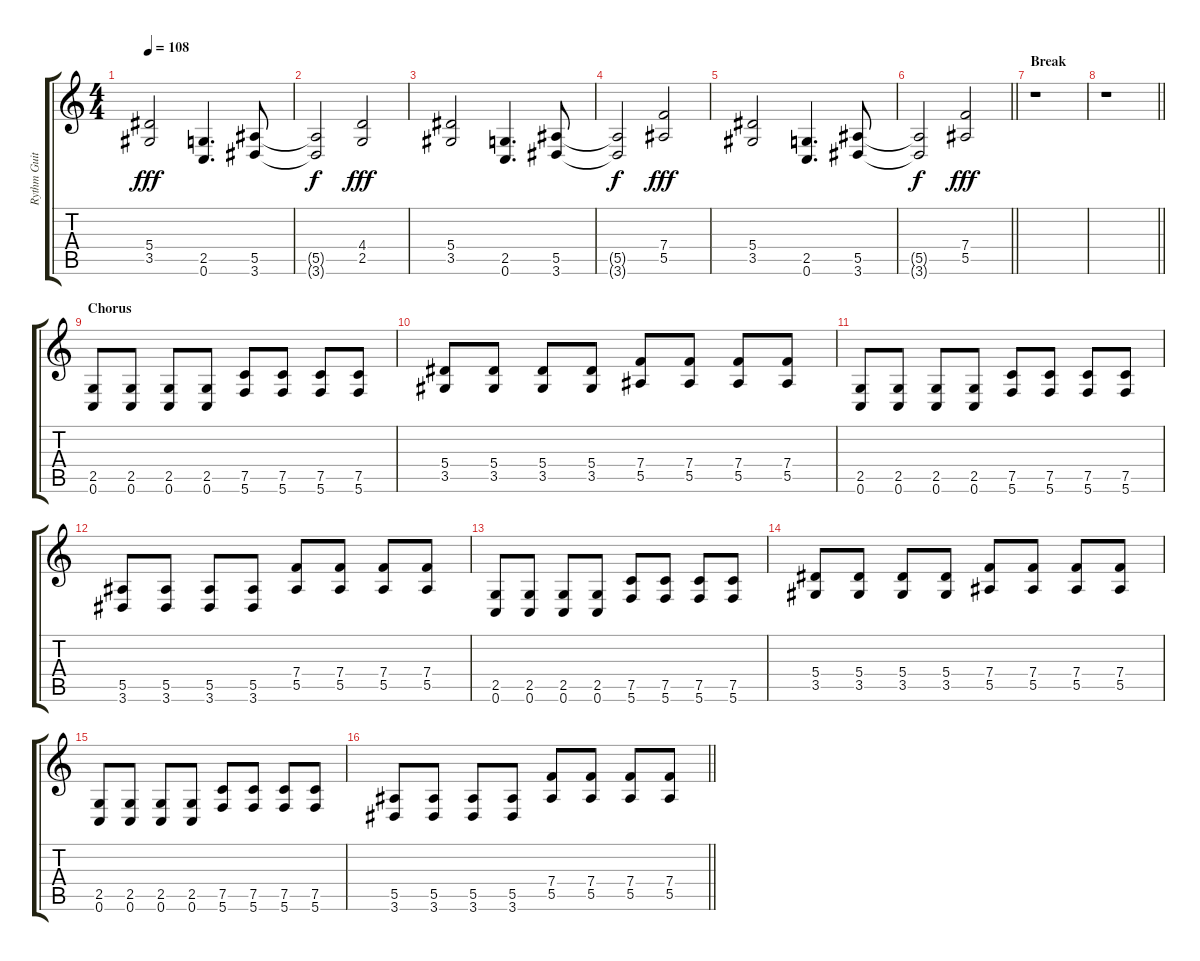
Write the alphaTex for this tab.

\track ("Rythm Guitar" "Rythm Guit") {instrument distortionguitar}
\staff {score tabs}
\tuning (C4 G3 Eb3 Bb2 F2 C2) {hide}
\ts (4 4)
\tempo 108
\clef g2
\ks c
(5.4 3.5).2{dy fff} (2.5 0.6).4{d} (5.5 3.6).8 |
(5.5{t} 3.6{t}).2{dy f} (4.4 2.5).2{dy fff} |
(5.4 3.5).2{volume 16} (2.5 0.6).4{d} (5.5 3.6).8 |
(5.5{t} 3.6{t}).2{dy f} (7.4 5.5).2{dy fff} |
(5.4 3.5).2 (2.5 0.6).4{d} (5.5 3.6).8 |
\barLineRight lightlight
(5.5{t} 3.6{t}).2{dy f} (7.4 5.5).2{dy fff} |
\section ("" "Break")
r.1 |
\barLineRight lightlight
r.1 |
\section ("" "Chorus")
(2.5 0.6).8 (2.5 0.6).8 (2.5 0.6).8 (2.5 0.6).8 (7.5 5.6).8 (7.5 5.6).8 (7.5 5.6).8 (7.5 5.6).8 |
(5.4 3.5).8 (5.4 3.5).8 (5.4 3.5).8 (5.4 3.5).8 (7.4 5.5).8 (7.4 5.5).8 (7.4 5.5).8 (7.4 5.5).8 |
(2.5 0.6).8 (2.5 0.6).8 (2.5 0.6).8 (2.5 0.6).8 (7.5 5.6).8 (7.5 5.6).8 (7.5 5.6).8 (7.5 5.6).8 |
(5.5 3.6).8 (5.5 3.6).8 (5.5 3.6).8 (5.5 3.6).8 (7.4 5.5).8 (7.4 5.5).8 (7.4 5.5).8 (7.4 5.5).8 |
(2.5 0.6).8 (2.5 0.6).8 (2.5 0.6).8 (2.5 0.6).8 (7.5 5.6).8 (7.5 5.6).8 (7.5 5.6).8 (7.5 5.6).8 |
(5.4 3.5).8 (5.4 3.5).8 (5.4 3.5).8 (5.4 3.5).8 (7.4 5.5).8 (7.4 5.5).8 (7.4 5.5).8 (7.4 5.5).8 |
(2.5 0.6).8 (2.5 0.6).8 (2.5 0.6).8 (2.5 0.6).8 (7.5 5.6).8 (7.5 5.6).8 (7.5 5.6).8 (7.5 5.6).8 |
\barLineRight lightlight
(5.5 3.6).8 (5.5 3.6).8 (5.5 3.6).8 (5.5 3.6).8 (7.4 5.5).8 (7.4 5.5).8 (7.4 5.5).8 (7.4 5.5).8
